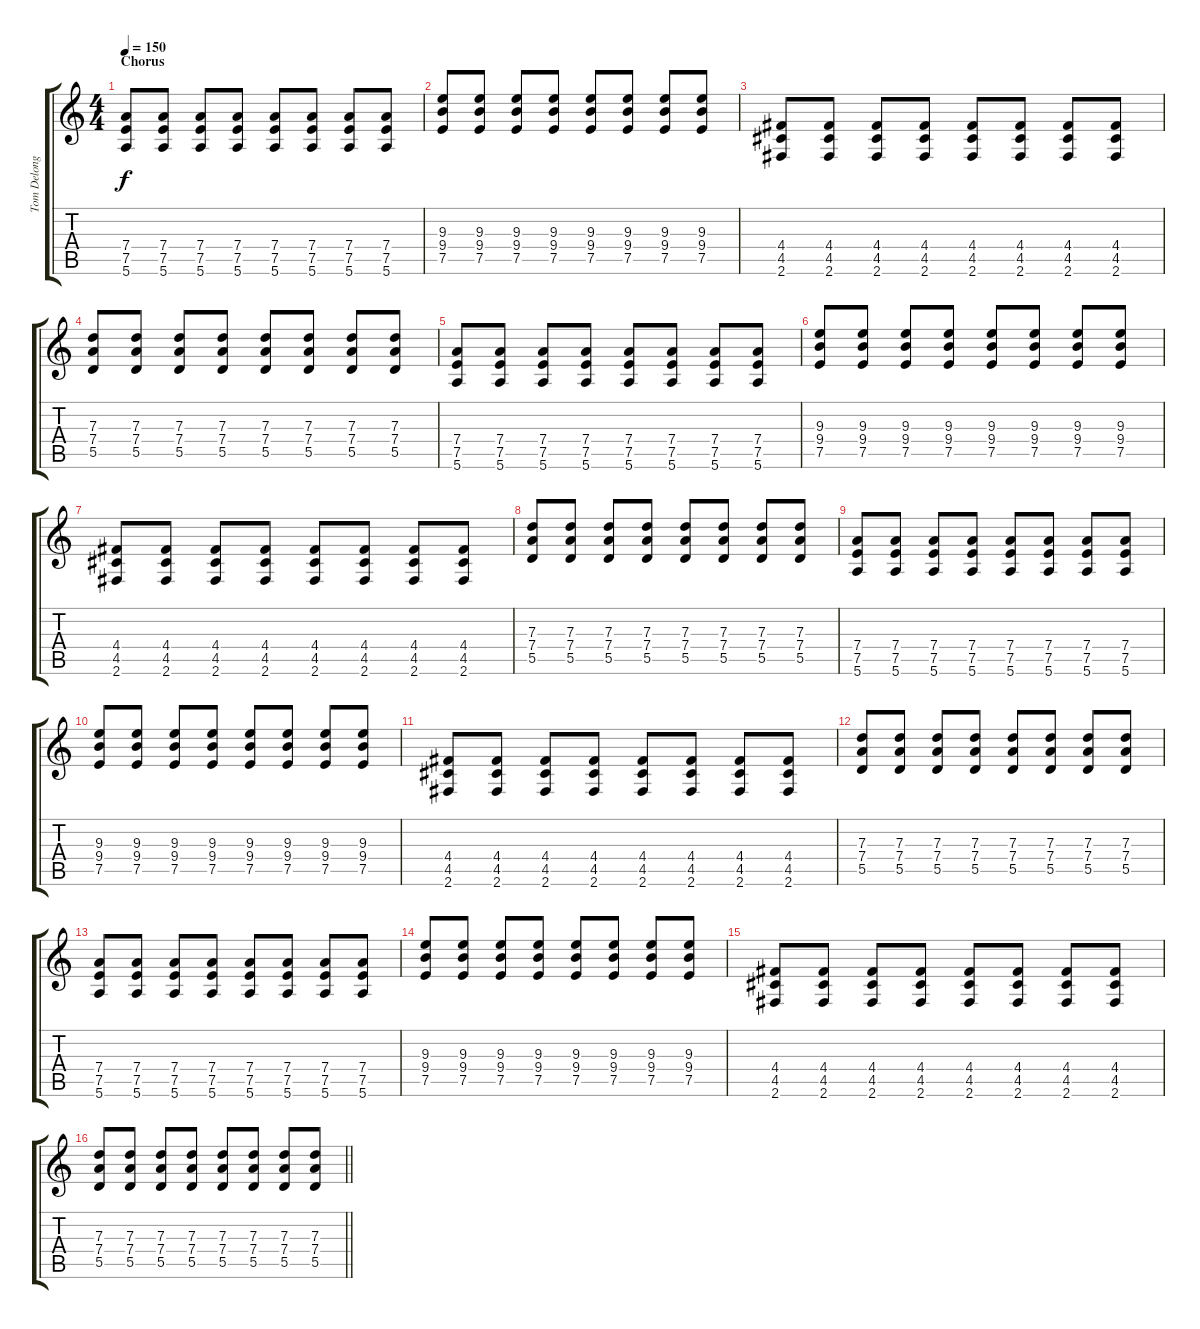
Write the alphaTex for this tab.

\track ("Tom Delonge - Guitar" "Tom Delong") {instrument distortionguitar}
\staff {score tabs}
\tuning (E4 B3 G3 D3 A2 E2) {hide}
\ts (4 4)
\section ("" "Chorus")
\tempo 150
\clef g2
\ks c
(7.4 7.5 5.6).8{dy f} (7.4 7.5 5.6).8 (7.4 7.5 5.6).8 (7.4 7.5 5.6).8 (7.4 7.5 5.6).8 (7.4 7.5 5.6).8 (7.4 7.5 5.6).8 (7.4 7.5 5.6).8 |
(9.3 9.4 7.5).8 (9.3 9.4 7.5).8 (9.3 9.4 7.5).8 (9.3 9.4 7.5).8 (9.3 9.4 7.5).8 (9.3 9.4 7.5).8 (9.3 9.4 7.5).8 (9.3 9.4 7.5).8 |
(4.4 4.5 2.6).8 (4.4 4.5 2.6).8 (4.4 4.5 2.6).8 (4.4 4.5 2.6).8 (4.4 4.5 2.6).8 (4.4 4.5 2.6).8 (4.4 4.5 2.6).8 (4.4 4.5 2.6).8 |
(7.3 7.4 5.5).8 (7.3 7.4 5.5).8 (7.3 7.4 5.5).8 (7.3 7.4 5.5).8 (7.3 7.4 5.5).8 (7.3 7.4 5.5).8 (7.3 7.4 5.5).8 (7.3 7.4 5.5).8 |
(7.4 7.5 5.6).8 (7.4 7.5 5.6).8 (7.4 7.5 5.6).8 (7.4 7.5 5.6).8 (7.4 7.5 5.6).8 (7.4 7.5 5.6).8 (7.4 7.5 5.6).8 (7.4 7.5 5.6).8 |
(9.3 9.4 7.5).8 (9.3 9.4 7.5).8 (9.3 9.4 7.5).8 (9.3 9.4 7.5).8 (9.3 9.4 7.5).8 (9.3 9.4 7.5).8 (9.3 9.4 7.5).8 (9.3 9.4 7.5).8 |
(4.4 4.5 2.6).8 (4.4 4.5 2.6).8 (4.4 4.5 2.6).8 (4.4 4.5 2.6).8 (4.4 4.5 2.6).8 (4.4 4.5 2.6).8 (4.4 4.5 2.6).8 (4.4 4.5 2.6).8 |
(7.3 7.4 5.5).8 (7.3 7.4 5.5).8 (7.3 7.4 5.5).8 (7.3 7.4 5.5).8 (7.3 7.4 5.5).8 (7.3 7.4 5.5).8 (7.3 7.4 5.5).8 (7.3 7.4 5.5).8 |
(7.4 7.5 5.6).8 (7.4 7.5 5.6).8 (7.4 7.5 5.6).8 (7.4 7.5 5.6).8 (7.4 7.5 5.6).8 (7.4 7.5 5.6).8 (7.4 7.5 5.6).8 (7.4 7.5 5.6).8 |
(9.3 9.4 7.5).8 (9.3 9.4 7.5).8 (9.3 9.4 7.5).8 (9.3 9.4 7.5).8 (9.3 9.4 7.5).8 (9.3 9.4 7.5).8 (9.3 9.4 7.5).8 (9.3 9.4 7.5).8 |
(4.4 4.5 2.6).8 (4.4 4.5 2.6).8 (4.4 4.5 2.6).8 (4.4 4.5 2.6).8 (4.4 4.5 2.6).8 (4.4 4.5 2.6).8 (4.4 4.5 2.6).8 (4.4 4.5 2.6).8 |
(7.3 7.4 5.5).8 (7.3 7.4 5.5).8 (7.3 7.4 5.5).8 (7.3 7.4 5.5).8 (7.3 7.4 5.5).8 (7.3 7.4 5.5).8 (7.3 7.4 5.5).8 (7.3 7.4 5.5).8 |
(7.4 7.5 5.6).8 (7.4 7.5 5.6).8 (7.4 7.5 5.6).8 (7.4 7.5 5.6).8 (7.4 7.5 5.6).8 (7.4 7.5 5.6).8 (7.4 7.5 5.6).8 (7.4 7.5 5.6).8 |
(9.3 9.4 7.5).8 (9.3 9.4 7.5).8 (9.3 9.4 7.5).8 (9.3 9.4 7.5).8 (9.3 9.4 7.5).8 (9.3 9.4 7.5).8 (9.3 9.4 7.5).8 (9.3 9.4 7.5).8 |
(4.4 4.5 2.6).8 (4.4 4.5 2.6).8 (4.4 4.5 2.6).8 (4.4 4.5 2.6).8 (4.4 4.5 2.6).8 (4.4 4.5 2.6).8 (4.4 4.5 2.6).8 (4.4 4.5 2.6).8 |
\barLineRight lightlight
(7.3 7.4 5.5).8 (7.3 7.4 5.5).8 (7.3 7.4 5.5).8 (7.3 7.4 5.5).8 (7.3 7.4 5.5).8 (7.3 7.4 5.5).8 (7.3 7.4 5.5).8 (7.3 7.4 5.5).8
